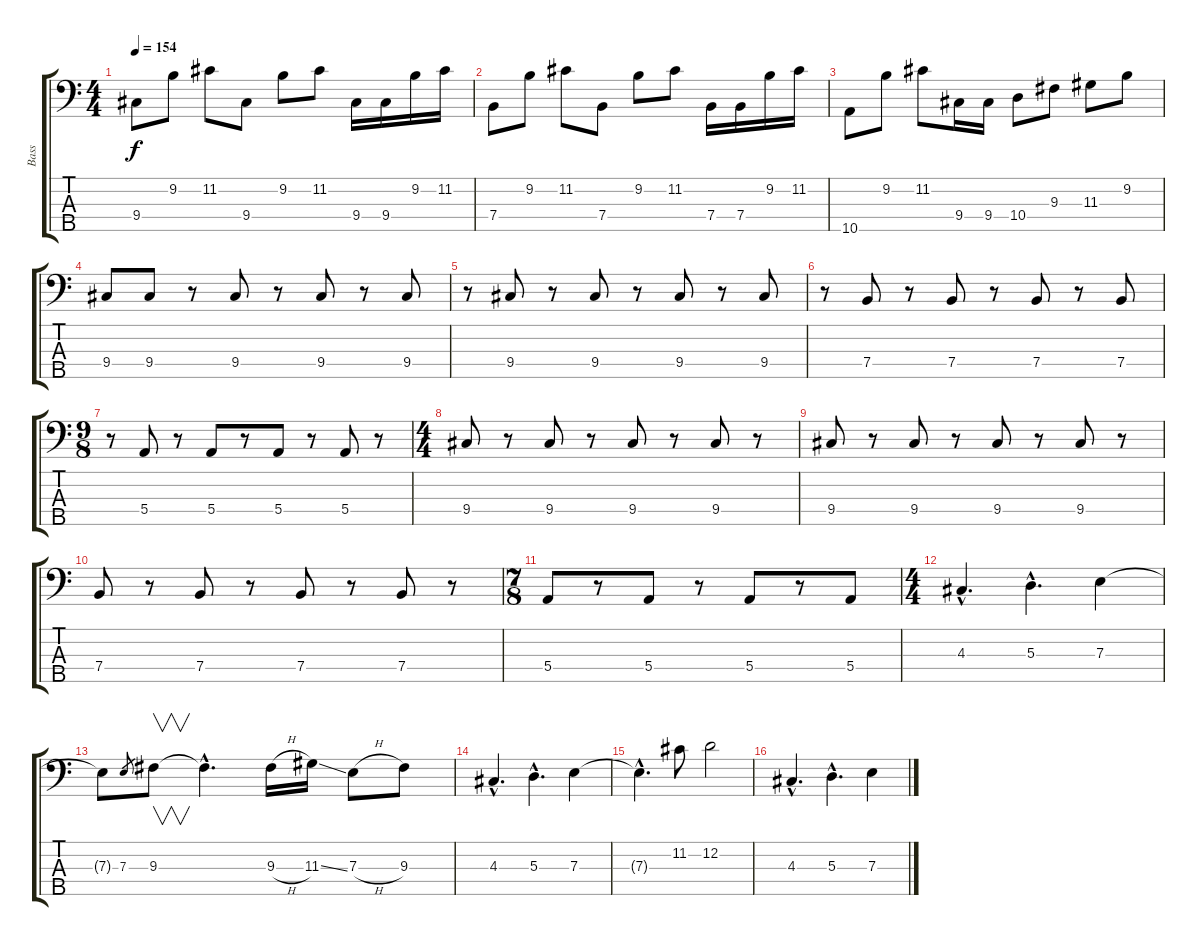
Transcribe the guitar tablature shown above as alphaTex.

\track ("Bass" "Bass") {instrument electricbasspick}
\staff {score tabs}
\tuning (G2 D2 A1 E1 B0) {hide}
\ts (4 4)
\tempo 154
\clef f4
\ks c
9.4.8{dy f} 9.2.8 11.2.8 9.4.8 9.2.8 11.2.8 9.4.16 9.4.16 9.2.16 11.2.16 |
7.4.8 9.2.8 11.2.8 7.4.8 9.2.8 11.2.8 7.4.16 7.4.16 9.2.16 11.2.16 |
10.5.8 9.2.8 11.2.8 9.4.16 9.4.16 10.4.8 9.3.8 11.3.8 9.2.8 |
9.4.8 9.4.8 r.8 9.4.8 r.8 9.4.8 r.8 9.4.8 |
r.8 9.4.8 r.8 9.4.8 r.8 9.4.8 r.8 9.4.8 |
r.8 7.4.8 r.8 7.4.8 r.8 7.4.8 r.8 7.4.8 |
\ts (9 8)
r.8 5.4.8 r.8 5.4.8 r.8 5.4.8 r.8 5.4.8 r.8 |
\ts (4 4)
9.4.8 r.8 9.4.8 r.8 9.4.8 r.8 9.4.8 r.8 |
9.4.8 r.8 9.4.8 r.8 9.4.8 r.8 9.4.8 r.8 |
7.4.8 r.8 7.4.8 r.8 7.4.8 r.8 7.4.8 r.8 |
\ts (7 8)
5.4.8 r.8 5.4.8 r.8 5.4.8 r.8 5.4.8 |
\ts (4 4)
4.3{hac}.4{d} 5.3{hac}.4{d} 7.3.4 |
7.3{t}.8 7.3.8{gr} 9.3.8{v} 9.3{hac t}.4{d} 9.3{h}.16 11.3{ss}.16 7.3{h}.8 9.3.8 |
4.3{hac}.4{d} 5.3{hac}.4{d} 7.3.4 |
7.3{hac t}.4{d} 11.2.8 12.2.2 |
4.3{hac}.4{d} 5.3{hac}.4{d} 7.3.4
